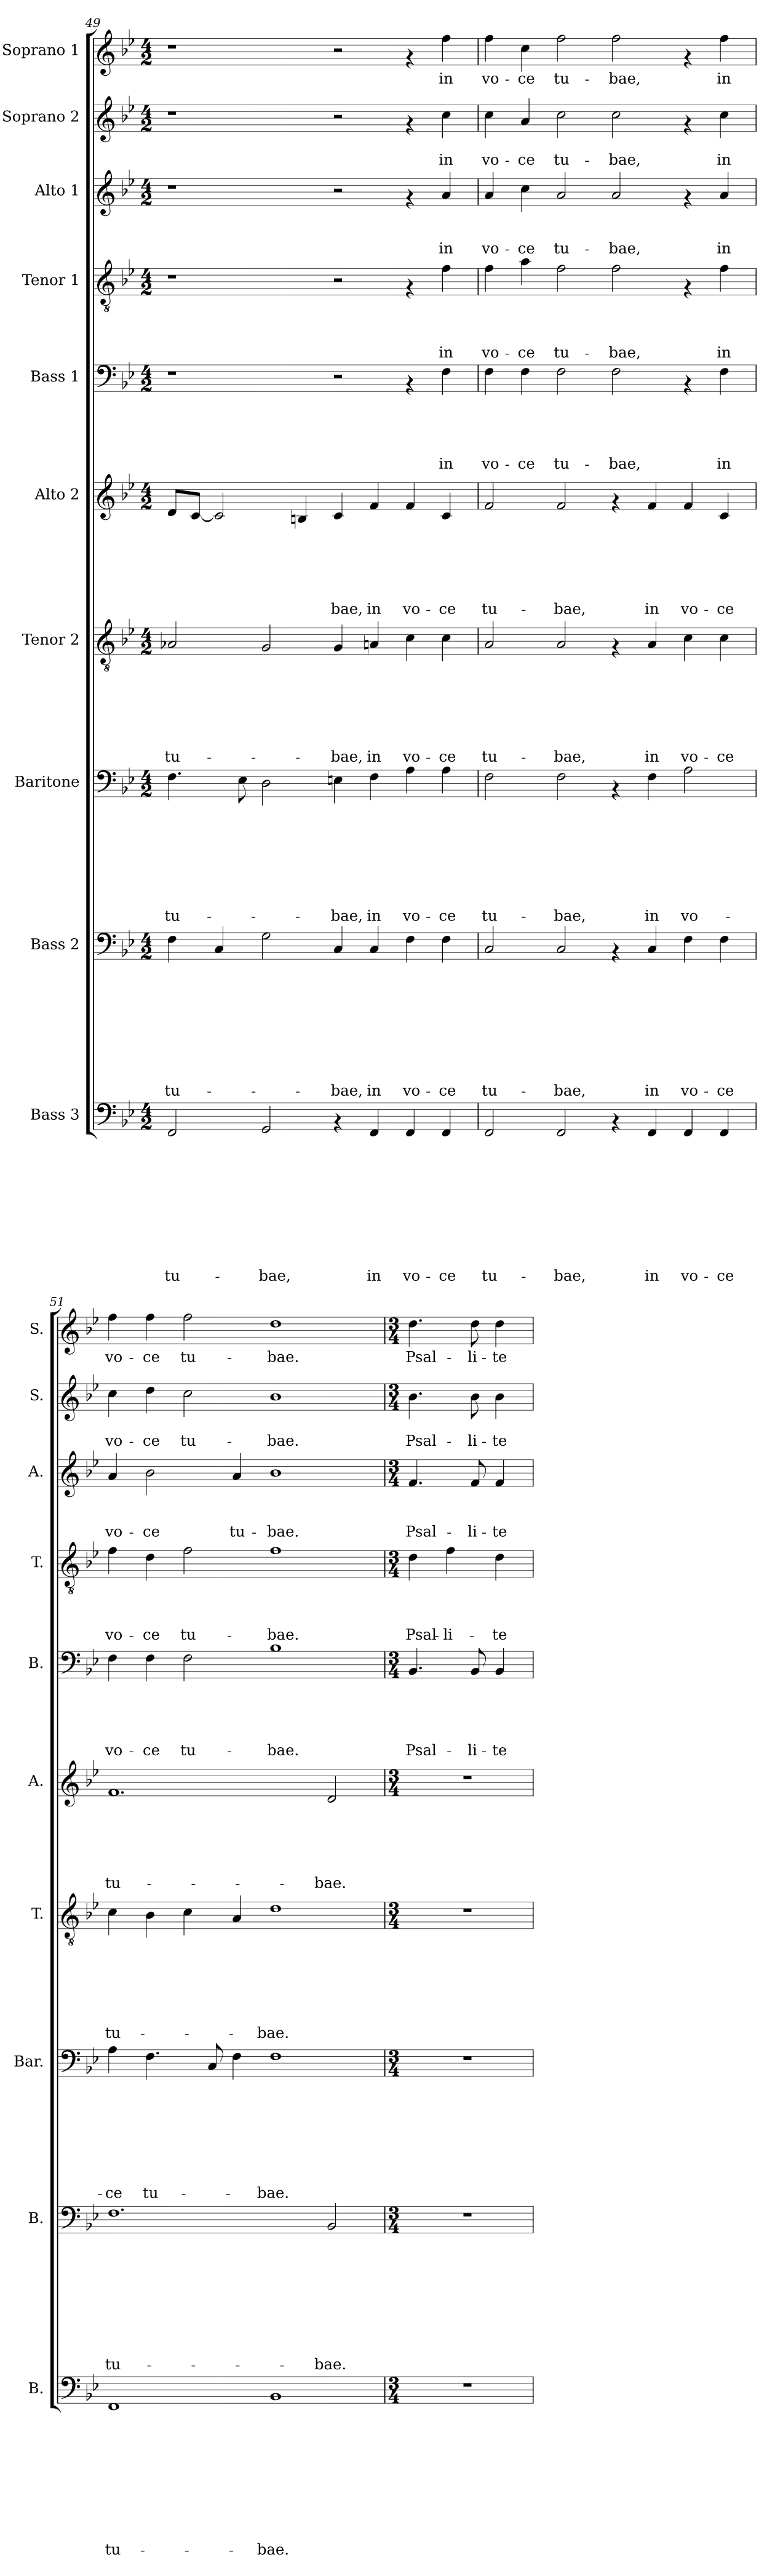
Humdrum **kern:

**kern	**text	**text	**text	**text	**text	**text	**text	**text	**text	**text	**kern	**text	**text	**text	**text	**text	**text	**text	**text	**text	**kern	**text	**text	**text	**text	**text	**text	**text	**text	**kern	**text	**text	**text	**text	**text	**text	**text	**kern	**text	**text	**text	**text	**text	**text	**kern	**text	**text	**text	**text	**text	**kern	**text	**text	**text	**text	**kern	**text	**text	**text	**kern	**text	**text	**kern	**text
*part10	*part10	*part10	*part10	*part10	*part10	*part10	*part10	*part10	*part10	*part10	*part9	*part9	*part9	*part9	*part9	*part9	*part9	*part9	*part9	*part9	*part8	*part8	*part8	*part8	*part8	*part8	*part8	*part8	*part8	*part7	*part7	*part7	*part7	*part7	*part7	*part7	*part7	*part6	*part6	*part6	*part6	*part6	*part6	*part6	*part5	*part5	*part5	*part5	*part5	*part5	*part4	*part4	*part4	*part4	*part4	*part3	*part3	*part3	*part3	*part2	*part2	*part2	*part1	*part1
*staff10	*staff10	*staff10	*staff10	*staff10	*staff10	*staff10	*staff10	*staff10	*staff10	*staff10	*staff9	*staff9	*staff9	*staff9	*staff9	*staff9	*staff9	*staff9	*staff9	*staff9	*staff8	*staff8	*staff8	*staff8	*staff8	*staff8	*staff8	*staff8	*staff8	*staff7	*staff7	*staff7	*staff7	*staff7	*staff7	*staff7	*staff7	*staff6	*staff6	*staff6	*staff6	*staff6	*staff6	*staff6	*staff5	*staff5	*staff5	*staff5	*staff5	*staff5	*staff4	*staff4	*staff4	*staff4	*staff4	*staff3	*staff3	*staff3	*staff3	*staff2	*staff2	*staff2	*staff1	*staff1
*I"Bass 3	*	*	*	*	*	*	*	*	*	*	*I"Bass 2	*	*	*	*	*	*	*	*	*	*I"Baritone	*	*	*	*	*	*	*	*	*I"Tenor 2	*	*	*	*	*	*	*	*I"Alto 2	*	*	*	*	*	*	*I"Bass 1	*	*	*	*	*	*I"Tenor 1	*	*	*	*	*I"Alto 1	*	*	*	*I"Soprano 2	*	*	*I"Soprano 1	*
*I'B.	*	*	*	*	*	*	*	*	*	*	*I'B.	*	*	*	*	*	*	*	*	*	*I'Bar.	*	*	*	*	*	*	*	*	*I'T.	*	*	*	*	*	*	*	*I'A.	*	*	*	*	*	*	*I'B.	*	*	*	*	*	*I'T.	*	*	*	*	*I'A.	*	*	*	*I'S.	*	*	*I'S.	*
*clefF4	*	*	*	*	*	*	*	*	*	*	*clefF4	*	*	*	*	*	*	*	*	*	*clefF4	*	*	*	*	*	*	*	*	*clefGv2	*	*	*	*	*	*	*	*clefG2	*	*	*	*	*	*	*clefF4	*	*	*	*	*	*clefGv2	*	*	*	*	*clefG2	*	*	*	*clefG2	*	*	*clefG2	*
*k[b-e-]	*	*	*	*	*	*	*	*	*	*	*k[b-e-]	*	*	*	*	*	*	*	*	*	*k[b-e-]	*	*	*	*	*	*	*	*	*k[b-e-]	*	*	*	*	*	*	*	*k[b-e-]	*	*	*	*	*	*	*k[b-e-]	*	*	*	*	*	*k[b-e-]	*	*	*	*	*k[b-e-]	*	*	*	*k[b-e-]	*	*	*k[b-e-]	*
*B-:	*	*	*	*	*	*	*	*	*	*	*B-:	*	*	*	*	*	*	*	*	*	*B-:	*	*	*	*	*	*	*	*	*B-:	*	*	*	*	*	*	*	*B-:	*	*	*	*	*	*	*B-:	*	*	*	*	*	*B-:	*	*	*	*	*B-:	*	*	*	*B-:	*	*	*B-:	*
*M4/2	*	*	*	*	*	*	*	*	*	*	*M4/2	*	*	*	*	*	*	*	*	*	*M4/2	*	*	*	*	*	*	*	*	*M4/2	*	*	*	*	*	*	*	*M4/2	*	*	*	*	*	*	*M4/2	*	*	*	*	*	*M4/2	*	*	*	*	*M4/2	*	*	*	*M4/2	*	*	*M4/2	*
=49	=49	=49	=49	=49	=49	=49	=49	=49	=49	=49	=49	=49	=49	=49	=49	=49	=49	=49	=49	=49	=49	=49	=49	=49	=49	=49	=49	=49	=49	=49	=49	=49	=49	=49	=49	=49	=49	=49	=49	=49	=49	=49	=49	=49	=49	=49	=49	=49	=49	=49	=49	=49	=49	=49	=49	=49	=49	=49	=49	=49	=49	=49	=49	=49
!	!	!	!	!	!	!	!	!	!	!LO:LY:b	!	!	!	!	!	!	!	!	!	!LO:LY:b	!	!	!	!	!	!	!	!	!LO:LY:b	!	!	!	!	!	!	!	!LO:LY:b	!	!	!	!	!	!	!	!	!	!	!	!	!	!	!	!	!	!	!	!	!	!	!	!	!	!	!
2FF/	.	.	.	.	.	.	.	.	.	tu-	4F\	.	.	.	.	.	.	.	.	tu-	4.F\	.	.	.	.	.	.	.	tu-	2A-X/	.	.	.	.	.	.	tu-	8d/L	.	.	.	.	.	.	1r	.	.	.	.	.	1r	.	.	.	.	1r	.	.	.	1r	.	.	1r	.
.	.	.	.	.	.	.	.	.	.	.	.	.	.	.	.	.	.	.	.	.	.	.	.	.	.	.	.	.	.	.	.	.	.	.	.	.	.	[<8c/J	.	.	.	.	.	.	.	.	.	.	.	.	.	.	.	.	.	.	.	.	.	.	.	.	.	.
.	.	.	.	.	.	.	.	.	.	.	4C/	.	.	.	.	.	.	.	.	.	.	.	.	.	.	.	.	.	.	.	.	.	.	.	.	.	.	2c/]	.	.	.	.	.	.	.	.	.	.	.	.	.	.	.	.	.	.	.	.	.	.	.	.	.	.
.	.	.	.	.	.	.	.	.	.	.	.	.	.	.	.	.	.	.	.	.	8E-\	.	.	.	.	.	.	.	.	.	.	.	.	.	.	.	.	.	.	.	.	.	.	.	.	.	.	.	.	.	.	.	.	.	.	.	.	.	.	.	.	.	.	.
!	!	!	!	!	!	!	!	!	!	!LO:LY:b	!	!	!	!	!	!	!	!	!	!	!	!	!	!	!	!	!	!	!	!	!	!	!	!	!	!	!	!	!	!	!	!	!	!	!	!	!	!	!	!	!	!	!	!	!	!	!	!	!	!	!	!	!	!
2GG/	.	.	.	.	.	.	.	.	.	-bae,	2G\	.	.	.	.	.	.	.	.	.	2D\	.	.	.	.	.	.	.	.	2G/	.	.	.	.	.	.	.	.	.	.	.	.	.	.	.	.	.	.	.	.	.	.	.	.	.	.	.	.	.	.	.	.	.	.
.	.	.	.	.	.	.	.	.	.	.	.	.	.	.	.	.	.	.	.	.	.	.	.	.	.	.	.	.	.	.	.	.	.	.	.	.	.	4Bn/	.	.	.	.	.	.	.	.	.	.	.	.	.	.	.	.	.	.	.	.	.	.	.	.	.	.
!	!	!	!	!	!	!	!	!	!	!	!	!	!	!	!	!	!	!	!	!LO:LY:b	!	!	!	!	!	!	!	!	!LO:LY:b	!	!	!	!	!	!	!	!LO:LY:b	!	!	!	!	!	!	!LO:LY:b	!	!	!	!	!	!	!	!	!	!	!	!	!	!	!	!	!	!	!	!
4rAA	.	.	.	.	.	.	.	.	.	.	4C/	.	.	.	.	.	.	.	.	-bae,	4En\	.	.	.	.	.	.	.	-bae,	4G/	.	.	.	.	.	.	-bae,	4c/	.	.	.	.	.	-bae,	2r	.	.	.	.	.	2r	.	.	.	.	2r	.	.	.	2r	.	.	2r	.
!	!	!	!	!	!	!	!	!	!	!LO:LY:b	!	!	!	!	!	!	!	!	!	!LO:LY:b	!	!	!	!	!	!	!	!	!LO:LY:b	!	!	!	!	!	!	!	!LO:LY:b	!	!	!	!	!	!	!LO:LY:b	!	!	!	!	!	!	!	!	!	!	!	!	!	!	!	!	!	!	!	!
4FF/	.	.	.	.	.	.	.	.	.	in	4C/	.	.	.	.	.	.	.	.	in	4F\	.	.	.	.	.	.	.	in	4An/	.	.	.	.	.	.	in	4f/	.	.	.	.	.	in	.	.	.	.	.	.	.	.	.	.	.	.	.	.	.	.	.	.	.	.
!	!	!	!	!	!	!	!	!	!	!LO:LY:b	!	!	!	!	!	!	!	!	!	!LO:LY:b	!	!	!	!	!	!	!	!	!LO:LY:b	!	!	!	!	!	!	!	!LO:LY:b	!	!	!	!	!	!	!LO:LY:b	!	!	!	!	!	!	!	!	!	!	!	!	!	!	!	!	!	!	!	!
4FF/	.	.	.	.	.	.	.	.	.	vo-	4F\	.	.	.	.	.	.	.	.	vo-	4A\	.	.	.	.	.	.	.	vo-	4c\	.	.	.	.	.	.	vo-	4f/	.	.	.	.	.	vo-	4rAA	.	.	.	.	.	4rF	.	.	.	.	4rf	.	.	.	4rf	.	.	4rf	.
!	!	!	!	!	!	!	!	!	!	!LO:LY:b	!	!	!	!	!	!	!	!	!	!LO:LY:b	!	!	!	!	!	!	!	!	!LO:LY:b	!	!	!	!	!	!	!	!LO:LY:b	!	!	!	!	!	!	!LO:LY:b	!	!	!	!	!	!LO:LY:b	!	!	!	!	!LO:LY:b	!	!	!	!LO:LY:b	!	!	!LO:LY:b	!	!LO:LY:b
4FF/	.	.	.	.	.	.	.	.	.	-ce	4F\	.	.	.	.	.	.	.	.	-ce	4A\	.	.	.	.	.	.	.	-ce	4c\	.	.	.	.	.	.	-ce	4c/	.	.	.	.	.	-ce	4F\	.	.	.	.	in	4f\	.	.	.	in	4a/	.	.	in	4cc\	.	in	4ff\	in
=50	=50	=50	=50	=50	=50	=50	=50	=50	=50	=50	=50	=50	=50	=50	=50	=50	=50	=50	=50	=50	=50	=50	=50	=50	=50	=50	=50	=50	=50	=50	=50	=50	=50	=50	=50	=50	=50	=50	=50	=50	=50	=50	=50	=50	=50	=50	=50	=50	=50	=50	=50	=50	=50	=50	=50	=50	=50	=50	=50	=50	=50	=50	=50	=50
!	!	!	!	!	!	!	!	!	!	!LO:LY:b	!	!	!	!	!	!	!	!	!	!LO:LY:b	!	!	!	!	!	!	!	!	!LO:LY:b	!	!	!	!	!	!	!	!LO:LY:b	!	!	!	!	!	!	!LO:LY:b	!	!	!	!	!	!LO:LY:b	!	!	!	!	!LO:LY:b	!	!	!	!LO:LY:b	!	!	!LO:LY:b	!	!LO:LY:b
2FF/	.	.	.	.	.	.	.	.	.	tu-	2C/	.	.	.	.	.	.	.	.	tu-	2F\	.	.	.	.	.	.	.	tu-	2A/	.	.	.	.	.	.	tu-	2f/	.	.	.	.	.	tu-	4F\	.	.	.	.	vo-	4f\	.	.	.	vo-	4a/	.	.	vo-	4cc\	.	vo-	4ff\	vo-
!	!	!	!	!	!	!	!	!	!	!	!	!	!	!	!	!	!	!	!	!	!	!	!	!	!	!	!	!	!	!	!	!	!	!	!	!	!	!	!	!	!	!	!	!	!	!	!	!	!	!LO:LY:b	!	!	!	!	!LO:LY:b	!	!	!	!LO:LY:b	!	!	!LO:LY:b	!	!LO:LY:b
.	.	.	.	.	.	.	.	.	.	.	.	.	.	.	.	.	.	.	.	.	.	.	.	.	.	.	.	.	.	.	.	.	.	.	.	.	.	.	.	.	.	.	.	.	4F\	.	.	.	.	-ce	4a\	.	.	.	-ce	4cc\	.	.	-ce	4a/	.	-ce	4cc\	-ce
!	!	!	!	!	!	!	!	!	!	!LO:LY:b	!	!	!	!	!	!	!	!	!	!LO:LY:b	!	!	!	!	!	!	!	!	!LO:LY:b	!	!	!	!	!	!	!	!LO:LY:b	!	!	!	!	!	!	!LO:LY:b	!	!	!	!	!	!LO:LY:b	!	!	!	!	!LO:LY:b	!	!	!	!LO:LY:b	!	!	!LO:LY:b	!	!LO:LY:b
2FF/	.	.	.	.	.	.	.	.	.	-bae,	2C/	.	.	.	.	.	.	.	.	-bae,	2F\	.	.	.	.	.	.	.	-bae,	2A/	.	.	.	.	.	.	-bae,	2f/	.	.	.	.	.	-bae,	2F\	.	.	.	.	tu-	2f\	.	.	.	tu-	2a/	.	.	tu-	2cc\	.	tu-	2ff\	tu-
!	!	!	!	!	!	!	!	!	!	!	!	!	!	!	!	!	!	!	!	!	!	!	!	!	!	!	!	!	!	!	!	!	!	!	!	!	!	!	!	!	!	!	!	!	!	!	!	!	!	!LO:LY:b	!	!	!	!	!LO:LY:b	!	!	!	!LO:LY:b	!	!	!LO:LY:b	!	!LO:LY:b
4rAA	.	.	.	.	.	.	.	.	.	.	4rAA	.	.	.	.	.	.	.	.	.	4rAA	.	.	.	.	.	.	.	.	4rF	.	.	.	.	.	.	.	4rf	.	.	.	.	.	.	2F\	.	.	.	.	-bae,	2f\	.	.	.	-bae,	2a/	.	.	-bae,	2cc\	.	-bae,	2ff\	-bae,
!	!	!	!	!	!	!	!	!	!	!LO:LY:b	!	!	!	!	!	!	!	!	!	!LO:LY:b	!	!	!	!	!	!	!	!	!LO:LY:b	!	!	!	!	!	!	!	!LO:LY:b	!	!	!	!	!	!	!LO:LY:b	!	!	!	!	!	!	!	!	!	!	!	!	!	!	!	!	!	!	!	!
4FF/	.	.	.	.	.	.	.	.	.	in	4C/	.	.	.	.	.	.	.	.	in	4F\	.	.	.	.	.	.	.	in	4A/	.	.	.	.	.	.	in	4f/	.	.	.	.	.	in	.	.	.	.	.	.	.	.	.	.	.	.	.	.	.	.	.	.	.	.
!	!	!	!	!	!	!	!	!	!	!LO:LY:b	!	!	!	!	!	!	!	!	!	!LO:LY:b	!	!	!	!	!	!	!	!	!LO:LY:b	!	!	!	!	!	!	!	!LO:LY:b	!	!	!	!	!	!	!LO:LY:b	!	!	!	!	!	!	!	!	!	!	!	!	!	!	!	!	!	!	!	!
4FF/	.	.	.	.	.	.	.	.	.	vo-	4F\	.	.	.	.	.	.	.	.	vo-	2A\	.	.	.	.	.	.	.	vo-	4c\	.	.	.	.	.	.	vo-	4f/	.	.	.	.	.	vo-	4rAA	.	.	.	.	.	4rF	.	.	.	.	4rf	.	.	.	4rf	.	.	4rf	.
!	!	!	!	!	!	!	!	!	!	!LO:LY:b	!	!	!	!	!	!	!	!	!	!LO:LY:b	!	!	!	!	!	!	!	!	!	!	!	!	!	!	!	!	!LO:LY:b	!	!	!	!	!	!	!LO:LY:b	!	!	!	!	!	!LO:LY:b	!	!	!	!	!LO:LY:b	!	!	!	!LO:LY:b	!	!	!LO:LY:b	!	!LO:LY:b
4FF/	.	.	.	.	.	.	.	.	.	-ce	4F\	.	.	.	.	.	.	.	.	-ce	.	.	.	.	.	.	.	.	.	4c\	.	.	.	.	.	.	-ce	4c/	.	.	.	.	.	-ce	4F\	.	.	.	.	in	4f\	.	.	.	in	4a/	.	.	in	4cc\	.	in	4ff\	in
=51	=51	=51	=51	=51	=51	=51	=51	=51	=51	=51	=51	=51	=51	=51	=51	=51	=51	=51	=51	=51	=51	=51	=51	=51	=51	=51	=51	=51	=51	=51	=51	=51	=51	=51	=51	=51	=51	=51	=51	=51	=51	=51	=51	=51	=51	=51	=51	=51	=51	=51	=51	=51	=51	=51	=51	=51	=51	=51	=51	=51	=51	=51	=51	=51
!	!	!	!	!	!	!	!	!	!	!LO:LY:b	!	!	!	!	!	!	!	!	!	!LO:LY:b	!	!	!	!	!	!	!	!	!LO:LY:b	!	!	!	!	!	!	!	!LO:LY:b	!	!	!	!	!	!	!LO:LY:b	!	!	!	!	!	!LO:LY:b	!	!	!	!	!LO:LY:b	!	!	!	!LO:LY:b	!	!	!LO:LY:b	!	!LO:LY:b
1FF	.	.	.	.	.	.	.	.	.	tu-	1.F	.	.	.	.	.	.	.	.	tu-	4A\	.	.	.	.	.	.	.	-ce	4c\	.	.	.	.	.	.	tu-	1.f	.	.	.	.	.	tu-	4F\	.	.	.	.	vo-	4f\	.	.	.	vo-	4a/	.	.	vo-	4cc\	.	vo-	4ff\	vo-
!	!	!	!	!	!	!	!	!	!	!	!	!	!	!	!	!	!	!	!	!	!	!	!	!	!	!	!	!	!LO:LY:b	!	!	!	!	!	!	!	!	!	!	!	!	!	!	!	!	!	!	!	!	!LO:LY:b	!	!	!	!	!LO:LY:b	!	!	!	!LO:LY:b	!	!	!LO:LY:b	!	!LO:LY:b
.	.	.	.	.	.	.	.	.	.	.	.	.	.	.	.	.	.	.	.	.	4.F\	.	.	.	.	.	.	.	tu-	4B-\	.	.	.	.	.	.	.	.	.	.	.	.	.	.	4F\	.	.	.	.	-ce	4d\	.	.	.	-ce	2b-\	.	.	-ce	4dd\	.	-ce	4ff\	-ce
!	!	!	!	!	!	!	!	!	!	!	!	!	!	!	!	!	!	!	!	!	!	!	!	!	!	!	!	!	!	!	!	!	!	!	!	!	!	!	!	!	!	!	!	!	!	!	!	!	!	!LO:LY:b	!	!	!	!	!LO:LY:b	!	!	!	!	!	!	!LO:LY:b	!	!LO:LY:b
.	.	.	.	.	.	.	.	.	.	.	.	.	.	.	.	.	.	.	.	.	.	.	.	.	.	.	.	.	.	4c\	.	.	.	.	.	.	.	.	.	.	.	.	.	.	2F\	.	.	.	.	tu-	2f\	.	.	.	tu-	.	.	.	.	2cc\	.	tu-	2ff\	tu-
.	.	.	.	.	.	.	.	.	.	.	.	.	.	.	.	.	.	.	.	.	8C/	.	.	.	.	.	.	.	.	.	.	.	.	.	.	.	.	.	.	.	.	.	.	.	.	.	.	.	.	.	.	.	.	.	.	.	.	.	.	.	.	.	.	.
!	!	!	!	!	!	!	!	!	!	!	!	!	!	!	!	!	!	!	!	!	!	!	!	!	!	!	!	!	!	!	!	!	!	!	!	!	!	!	!	!	!	!	!	!	!	!	!	!	!	!	!	!	!	!	!	!	!	!	!LO:LY:b	!	!	!	!	!
.	.	.	.	.	.	.	.	.	.	.	.	.	.	.	.	.	.	.	.	.	4F\	.	.	.	.	.	.	.	.	4A/	.	.	.	.	.	.	.	.	.	.	.	.	.	.	.	.	.	.	.	.	.	.	.	.	.	4a/	.	.	tu-	.	.	.	.	.
!	!	!	!	!	!	!	!	!	!	!LO:LY:b	!	!	!	!	!	!	!	!	!	!	!	!	!	!	!	!	!	!	!LO:LY:b	!	!	!	!	!	!	!	!LO:LY:b	!	!	!	!	!	!	!	!	!	!	!	!	!LO:LY:b	!	!	!	!	!LO:LY:b	!	!	!	!LO:LY:b	!	!	!LO:LY:b	!	!LO:LY:b
1BB-	.	.	.	.	.	.	.	.	.	-bae.	.	.	.	.	.	.	.	.	.	.	1F	.	.	.	.	.	.	.	-bae.	1d	.	.	.	.	.	.	-bae.	.	.	.	.	.	.	.	1B-	.	.	.	.	-bae.	1f	.	.	.	-bae.	1b-	.	.	-bae.	1b-	.	-bae.	1dd	-bae.
!	!	!	!	!	!	!	!	!	!	!	!	!	!	!	!	!	!	!	!	!LO:LY:b	!	!	!	!	!	!	!	!	!	!	!	!	!	!	!	!	!	!	!	!	!	!	!	!LO:LY:b	!	!	!	!	!	!	!	!	!	!	!	!	!	!	!	!	!	!	!	!
.	.	.	.	.	.	.	.	.	.	.	2BB-/	.	.	.	.	.	.	.	.	-bae.	.	.	.	.	.	.	.	.	.	.	.	.	.	.	.	.	.	2d/	.	.	.	.	.	-bae.	.	.	.	.	.	.	.	.	.	.	.	.	.	.	.	.	.	.	.	.
!!LO:PB:g=z
=52	=52	=52	=52	=52	=52	=52	=52	=52	=52	=52	=52	=52	=52	=52	=52	=52	=52	=52	=52	=52	=52	=52	=52	=52	=52	=52	=52	=52	=52	=52	=52	=52	=52	=52	=52	=52	=52	=52	=52	=52	=52	=52	=52	=52	=52	=52	=52	=52	=52	=52	=52	=52	=52	=52	=52	=52	=52	=52	=52	=52	=52	=52	=52	=52
*M3/4	*	*	*	*	*	*	*	*	*	*	*M3/4	*	*	*	*	*	*	*	*	*	*M3/4	*	*	*	*	*	*	*	*	*M3/4	*	*	*	*	*	*	*	*M3/4	*	*	*	*	*	*	*M3/4	*	*	*	*	*	*M3/4	*	*	*	*	*M3/4	*	*	*	*M3/4	*	*	*M3/4	*
!	!	!	!	!	!	!	!	!	!	!	!	!	!	!	!	!	!	!	!	!	!	!	!	!	!	!	!	!	!	!	!	!	!	!	!	!	!	!	!	!	!	!	!	!	!	!	!	!	!	!LO:LY:b	!	!	!	!	!LO:LY:b	!	!	!	!LO:LY:b	!	!	!LO:LY:b	!	!LO:LY:b
2.r	.	.	.	.	.	.	.	.	.	.	2.r	.	.	.	.	.	.	.	.	.	2.r	.	.	.	.	.	.	.	.	2.r	.	.	.	.	.	.	.	2.r	.	.	.	.	.	.	4.BB-/	.	.	.	.	Psal-	4d\	.	.	.	Psal-	4.f/	.	.	Psal-	4.b-\	.	Psal-	4.dd\	Psal-
!	!	!	!	!	!	!	!	!	!	!	!	!	!	!	!	!	!	!	!	!	!	!	!	!	!	!	!	!	!	!	!	!	!	!	!	!	!	!	!	!	!	!	!	!	!	!	!	!	!	!	!	!	!	!	!LO:LY:b	!	!	!	!	!	!	!	!	!
.	.	.	.	.	.	.	.	.	.	.	.	.	.	.	.	.	.	.	.	.	.	.	.	.	.	.	.	.	.	.	.	.	.	.	.	.	.	.	.	.	.	.	.	.	.	.	.	.	.	.	4f\	.	.	.	-li-	.	.	.	.	.	.	.	.	.
!	!	!	!	!	!	!	!	!	!	!	!	!	!	!	!	!	!	!	!	!	!	!	!	!	!	!	!	!	!	!	!	!	!	!	!	!	!	!	!	!	!	!	!	!	!	!	!	!	!	!LO:LY:b	!	!	!	!	!	!	!	!	!LO:LY:b	!	!	!LO:LY:b	!	!LO:LY:b
.	.	.	.	.	.	.	.	.	.	.	.	.	.	.	.	.	.	.	.	.	.	.	.	.	.	.	.	.	.	.	.	.	.	.	.	.	.	.	.	.	.	.	.	.	8BB-/	.	.	.	.	-li-	.	.	.	.	.	8f/	.	.	-li-	8b-\	.	-li-	8dd\	-li-
!	!	!	!	!	!	!	!	!	!	!	!	!	!	!	!	!	!	!	!	!	!	!	!	!	!	!	!	!	!	!	!	!	!	!	!	!	!	!	!	!	!	!	!	!	!	!	!	!	!	!LO:LY:b	!	!	!	!	!LO:LY:b	!	!	!	!LO:LY:b	!	!	!LO:LY:b	!	!LO:LY:b
.	.	.	.	.	.	.	.	.	.	.	.	.	.	.	.	.	.	.	.	.	.	.	.	.	.	.	.	.	.	.	.	.	.	.	.	.	.	.	.	.	.	.	.	.	4BB-/	.	.	.	.	-te	4d\	.	.	.	-te	4f/	.	.	-te	4b-\	.	-te	4dd\	-te
=	=	=	=	=	=	=	=	=	=	=	=	=	=	=	=	=	=	=	=	=	=	=	=	=	=	=	=	=	=	=	=	=	=	=	=	=	=	=	=	=	=	=	=	=	=	=	=	=	=	=	=	=	=	=	=	=	=	=	=	=	=	=	=	=
*-	*-	*-	*-	*-	*-	*-	*-	*-	*-	*-	*-	*-	*-	*-	*-	*-	*-	*-	*-	*-	*-	*-	*-	*-	*-	*-	*-	*-	*-	*-	*-	*-	*-	*-	*-	*-	*-	*-	*-	*-	*-	*-	*-	*-	*-	*-	*-	*-	*-	*-	*-	*-	*-	*-	*-	*-	*-	*-	*-	*-	*-	*-	*-	*-
